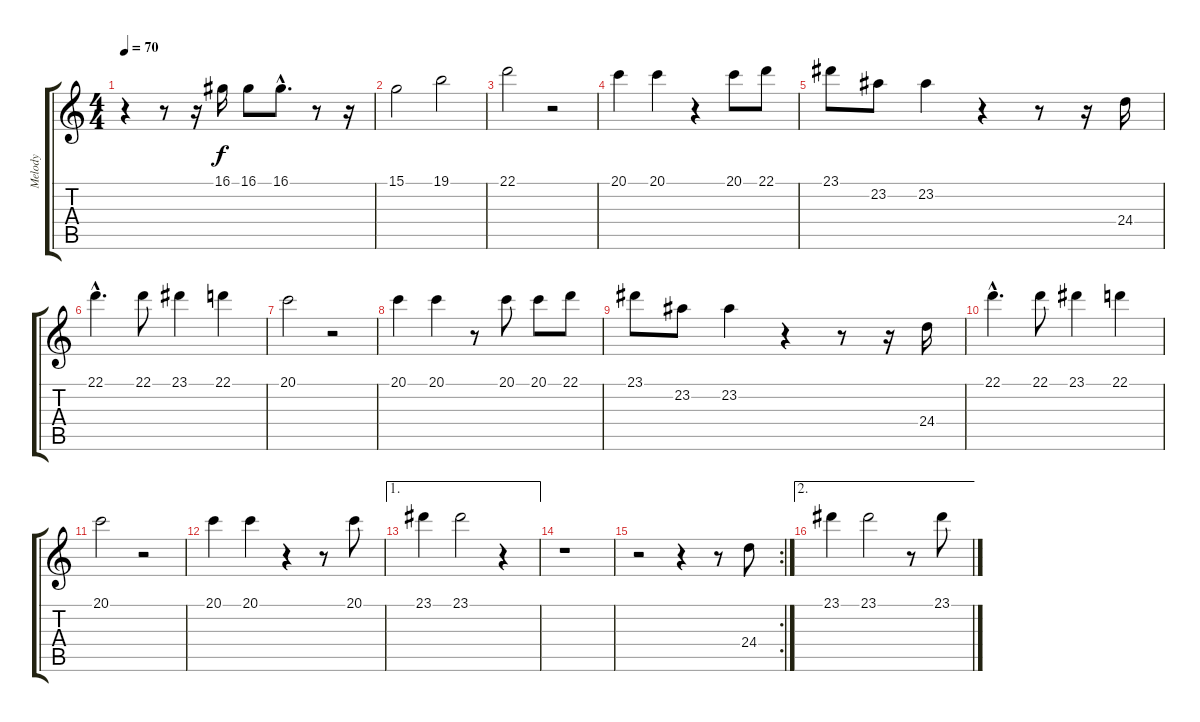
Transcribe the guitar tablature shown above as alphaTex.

\track ("Melody" "Melody") {instrument piccolo}
\staff {score tabs}
\tuning (E4 B3 G3 D3 A2 E2) {hide}
\ts (4 4)
\tempo 70
\clef g2
\ks c
r.4{dy f} r.8 r.16 16.1.16 16.1.8 16.1{hac}.8{d} r.8 r.16 |
15.1.2 19.1.2 |
22.1.2 r.2 |
20.1.4 20.1.4 r.4 20.1.8 22.1.8 |
23.1.8 23.2.8 23.2.4 r.4 r.8 r.16 24.4.16 |
22.1{hac}.4{d} 22.1.8 23.1.4 22.1.4 |
20.1.2 r.2 |
20.1.4 20.1.4 r.8 20.1.8 20.1.8 22.1.8 |
23.1.8 23.2.8 23.2.4 r.4 r.8 r.16 24.4.16 |
22.1{hac}.4{d} 22.1.8 23.1.4 22.1.4 |
20.1.2 r.2 |
20.1.4 20.1.4 r.4 r.8 20.1.8 |
\ae 1
23.1.4 23.1.2 r.4 |
r.1 |
\rc 2
r.2 r.4 r.8 24.4.8 |
\ae 2
23.1.4 23.1.2 r.8 23.1.8
